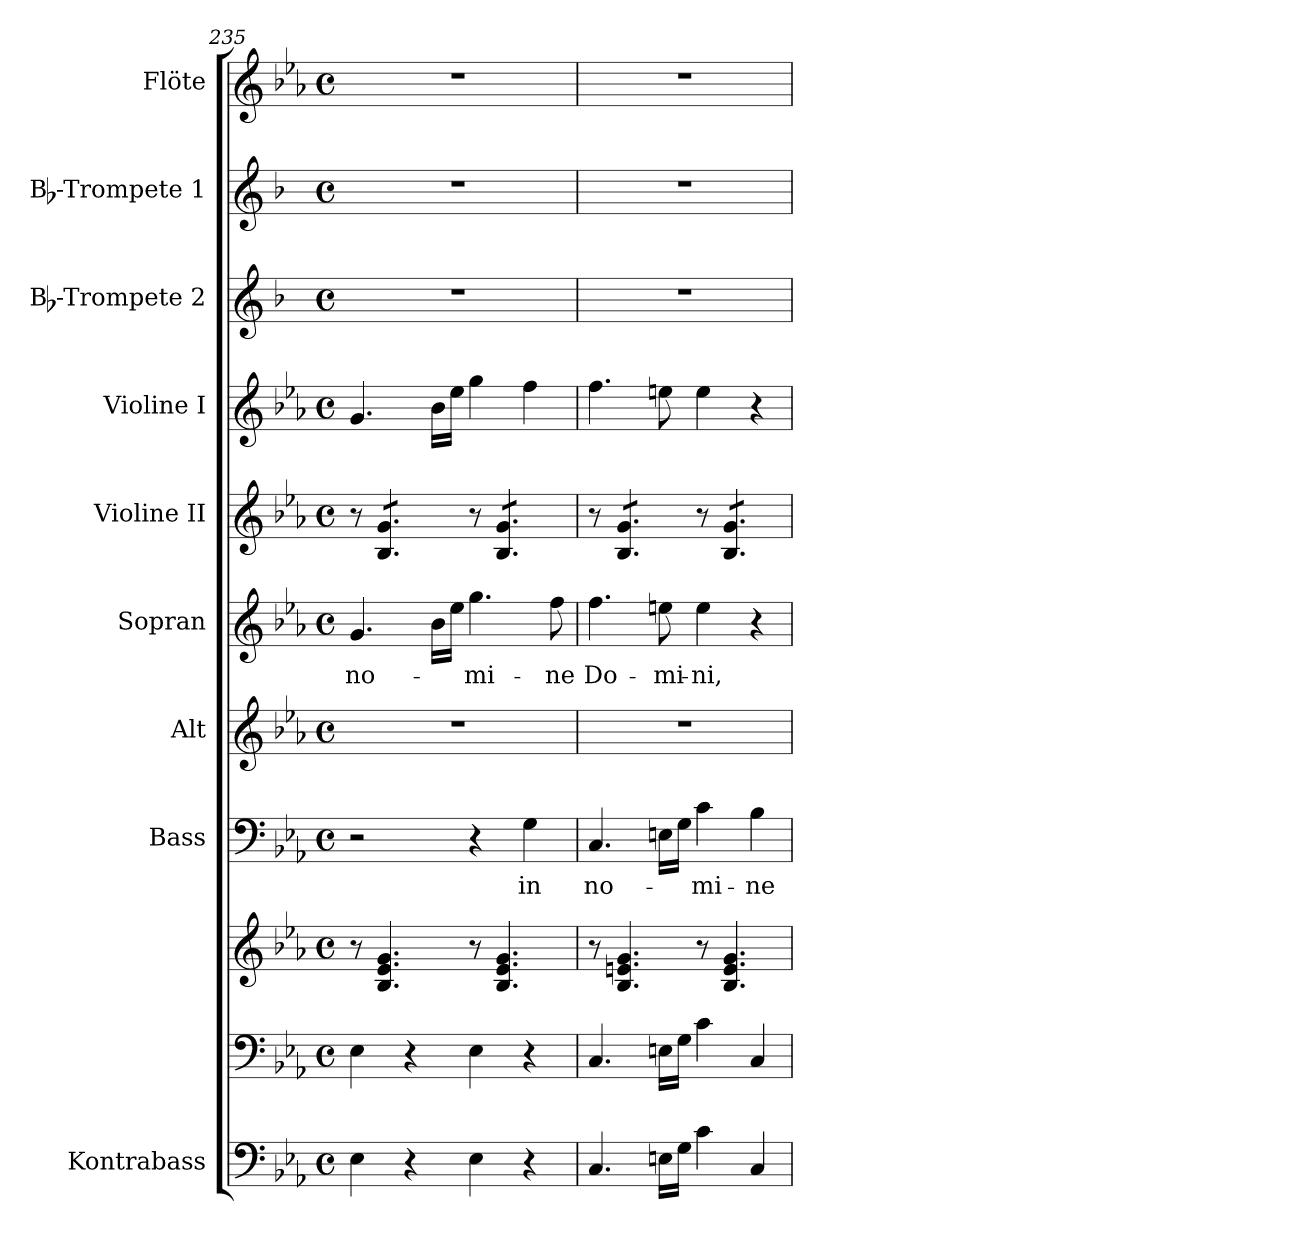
**kern	**kern	**kern	**kern	**text	**kern	**kern	**text	**kern	**kern	**kern	**kern	**kern
*part10	*part9	*part9	*part8	*part8	*part7	*part6	*part6	*part5	*part4	*part3	*part2	*part1
*staff11	*staff10	*staff9	*staff8	*staff8	*staff7	*staff6	*staff6	*staff5	*staff4	*staff3	*staff2	*staff1
*I"Kontrabass	*	*	*I"Bass	*	*I"Alt	*I"Sopran	*	*I"Violine II	*I"Violine I	*I"Bb-Trompete 2	*I"Bb-Trompete 1	*I"Flöte
*I'Kb.	*	*	*I'B.	*	*I'A.	*I'S.	*	*I'Vl. II	*I'Vl. I	*I'Bb Trp. 2	*I'Bb Trp. 1	*I'Fl.
!!LO:PB:g=z
*clefF4	*clefF4	*clefG2	*clefF4	*	*clefG2	*clefG2	*	*clefG2	*clefG2	*clefG2	*clefG2	*clefG2
*ITrd7c12	*	*	*	*	*	*	*	*	*	*ITrd1c2	*ITrd1c2	*
*k[b-e-a-]	*k[b-e-a-]	*k[b-e-a-]	*k[b-e-a-]	*	*k[b-e-a-]	*k[b-e-a-]	*	*k[b-e-a-]	*k[b-e-a-]	*k[b-e-a-]	*k[b-e-a-]	*k[b-e-a-]
*E-:	*E-:	*E-:	*E-:	*	*E-:	*E-:	*	*E-:	*E-:	*E-:	*E-:	*E-:
*M4/4	*M4/4	*M4/4	*M4/4	*	*M4/4	*M4/4	*	*M4/4	*M4/4	*M4/4	*M4/4	*M4/4
*met(c)	*met(c)	*met(c)	*met(c)	*	*met(c)	*met(c)	*	*met(c)	*met(c)	*met(c)	*met(c)	*met(c)
=235	=235	=235	=235	=235	=235	=235	=235	=235	=235	=235	=235	=235
!	!	!	!	!	!	!	!LO:LY:b	!	!	!	!	!
4EE-\	4E-\	8r	2r	.	1r	4.g/	no-	8r	4.g/	1r	1r	1r
*	*	*	*	*	*	*	*	*tremolo	*	*	*	*
.	.	4.B-/ 4.e-/ 4.g/	.	.	.	.	.	8B-/ 8g/L	.	.	.	.
4r	4r	.	.	.	.	.	.	8B-/ 8g/	.	.	.	.
.	.	.	.	.	.	16b-\LL	.	8B-/ 8g/J	16b-\LL	.	.	.
.	.	.	.	.	.	16ee-\JJ	.	.	16ee-\JJ	.	.	.
!	!	!	!	!	!	!	!LO:LY:b	!	!	!	!	!
4EE-\	4E-\	8r	4r	.	.	4.gg\	-mi-	8r	4gg\	.	.	.
.	.	4.B-/ 4.e-/ 4.g/	.	.	.	.	.	8B-/ 8g/L	.	.	.	.
!	!	!	!	!LO:LY:b	!	!	!	!	!	!	!	!
4r	4r	.	4G\	in	.	.	.	8B-/ 8g/	4ff\	.	.	.
!	!	!	!	!	!	!	!LO:LY:b	!	!	!	!	!
.	.	.	.	.	.	8ff\	-ne	8B-/ 8g/J	.	.	.	.
=236	=236	=236	=236	=236	=236	=236	=236	=236	=236	=236	=236	=236
!	!	!	!	!LO:LY:b	!	!	!LO:LY:b	!	!	!	!	!
4.CC/	4.C/	8r	4.C/	no-	1r	4.ff\	Do-	8r	4.ff\	1r	1r	1r
.	.	4.B-/ 4.en/ 4.g/	.	.	.	.	.	8B-/ 8g/L	.	.	.	.
.	.	.	.	.	.	.	.	8B-/ 8g/	.	.	.	.
!	!	!	!	!	!	!	!LO:LY:b	!	!	!	!	!
16EEn\LL	16En\LL	.	16En\LL	.	.	8een\	-mi-	8B-/ 8g/J	8een\	.	.	.
16GG\JJ	16G\JJ	.	16G\JJ	.	.	.	.	.	.	.	.	.
!	!	!	!	!LO:LY:b	!	!	!LO:LY:b	!	!	!	!	!
4C\	4c\	8r	4c\	-mi-	.	4ee\	-ni,	8r	4ee\	.	.	.
.	.	4.B-/ 4.e/ 4.g/	.	.	.	.	.	8B-/ 8g/L	.	.	.	.
!	!	!	!	!LO:LY:b	!	!	!	!	!	!	!	!
4CC/	4C/	.	4B-\	-ne	.	4r	.	8B-/ 8g/	4r	.	.	.
.	.	.	.	.	.	.	.	8B-/ 8g/J	.	.	.	.
*	*	*	*	*	*	*	*	*Xtremolo	*	*	*	*
=	=	=	=	=	=	=	=	=	=	=	=	=
*-	*-	*-	*-	*-	*-	*-	*-	*-	*-	*-	*-	*-
